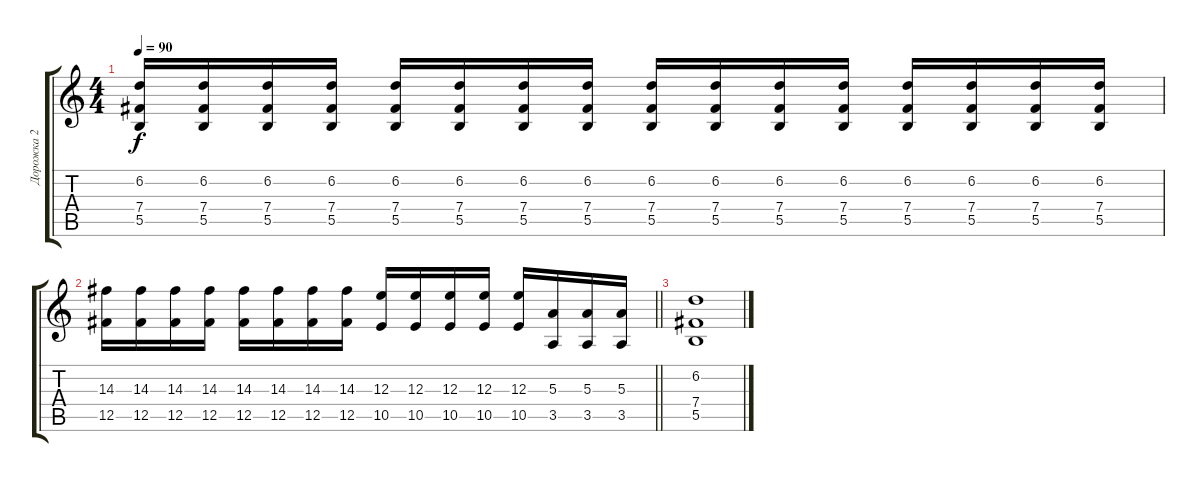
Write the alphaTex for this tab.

\track ("Дорожка 2" "Дорожка 2") {instrument electricguitarclean}
\staff {score tabs}
\tuning (Db4 Ab3 E3 B2 Gb2 Db2) {hide}
\ts (4 4)
\tempo 90
\clef g2
\ks c
(6.2 7.4 5.5).16{dy f} (6.2 7.4 5.5).16 (6.2 7.4 5.5).16 (6.2 7.4 5.5).16 (6.2 7.4 5.5).16 (6.2 7.4 5.5).16 (6.2 7.4 5.5).16 (6.2 7.4 5.5).16 (6.2 7.4 5.5).16 (6.2 7.4 5.5).16 (6.2 7.4 5.5).16 (6.2 7.4 5.5).16 (6.2 7.4 5.5).16 (6.2 7.4 5.5).16 (6.2 7.4 5.5).16 (6.2 7.4 5.5).16 |
\barLineRight lightlight
(14.3 12.5).16 (14.3 12.5).16 (14.3 12.5).16 (14.3 12.5).16 (14.3 12.5).16 (14.3 12.5).16 (14.3 12.5).16 (14.3 12.5).16 (12.3 10.5).16 (12.3 10.5).16 (12.3 10.5).16 (12.3 10.5).16 (12.3 10.5).16 (5.3 3.5).16 (5.3 3.5).16 (5.3 3.5).16 |
(6.2 7.4 5.5).1
